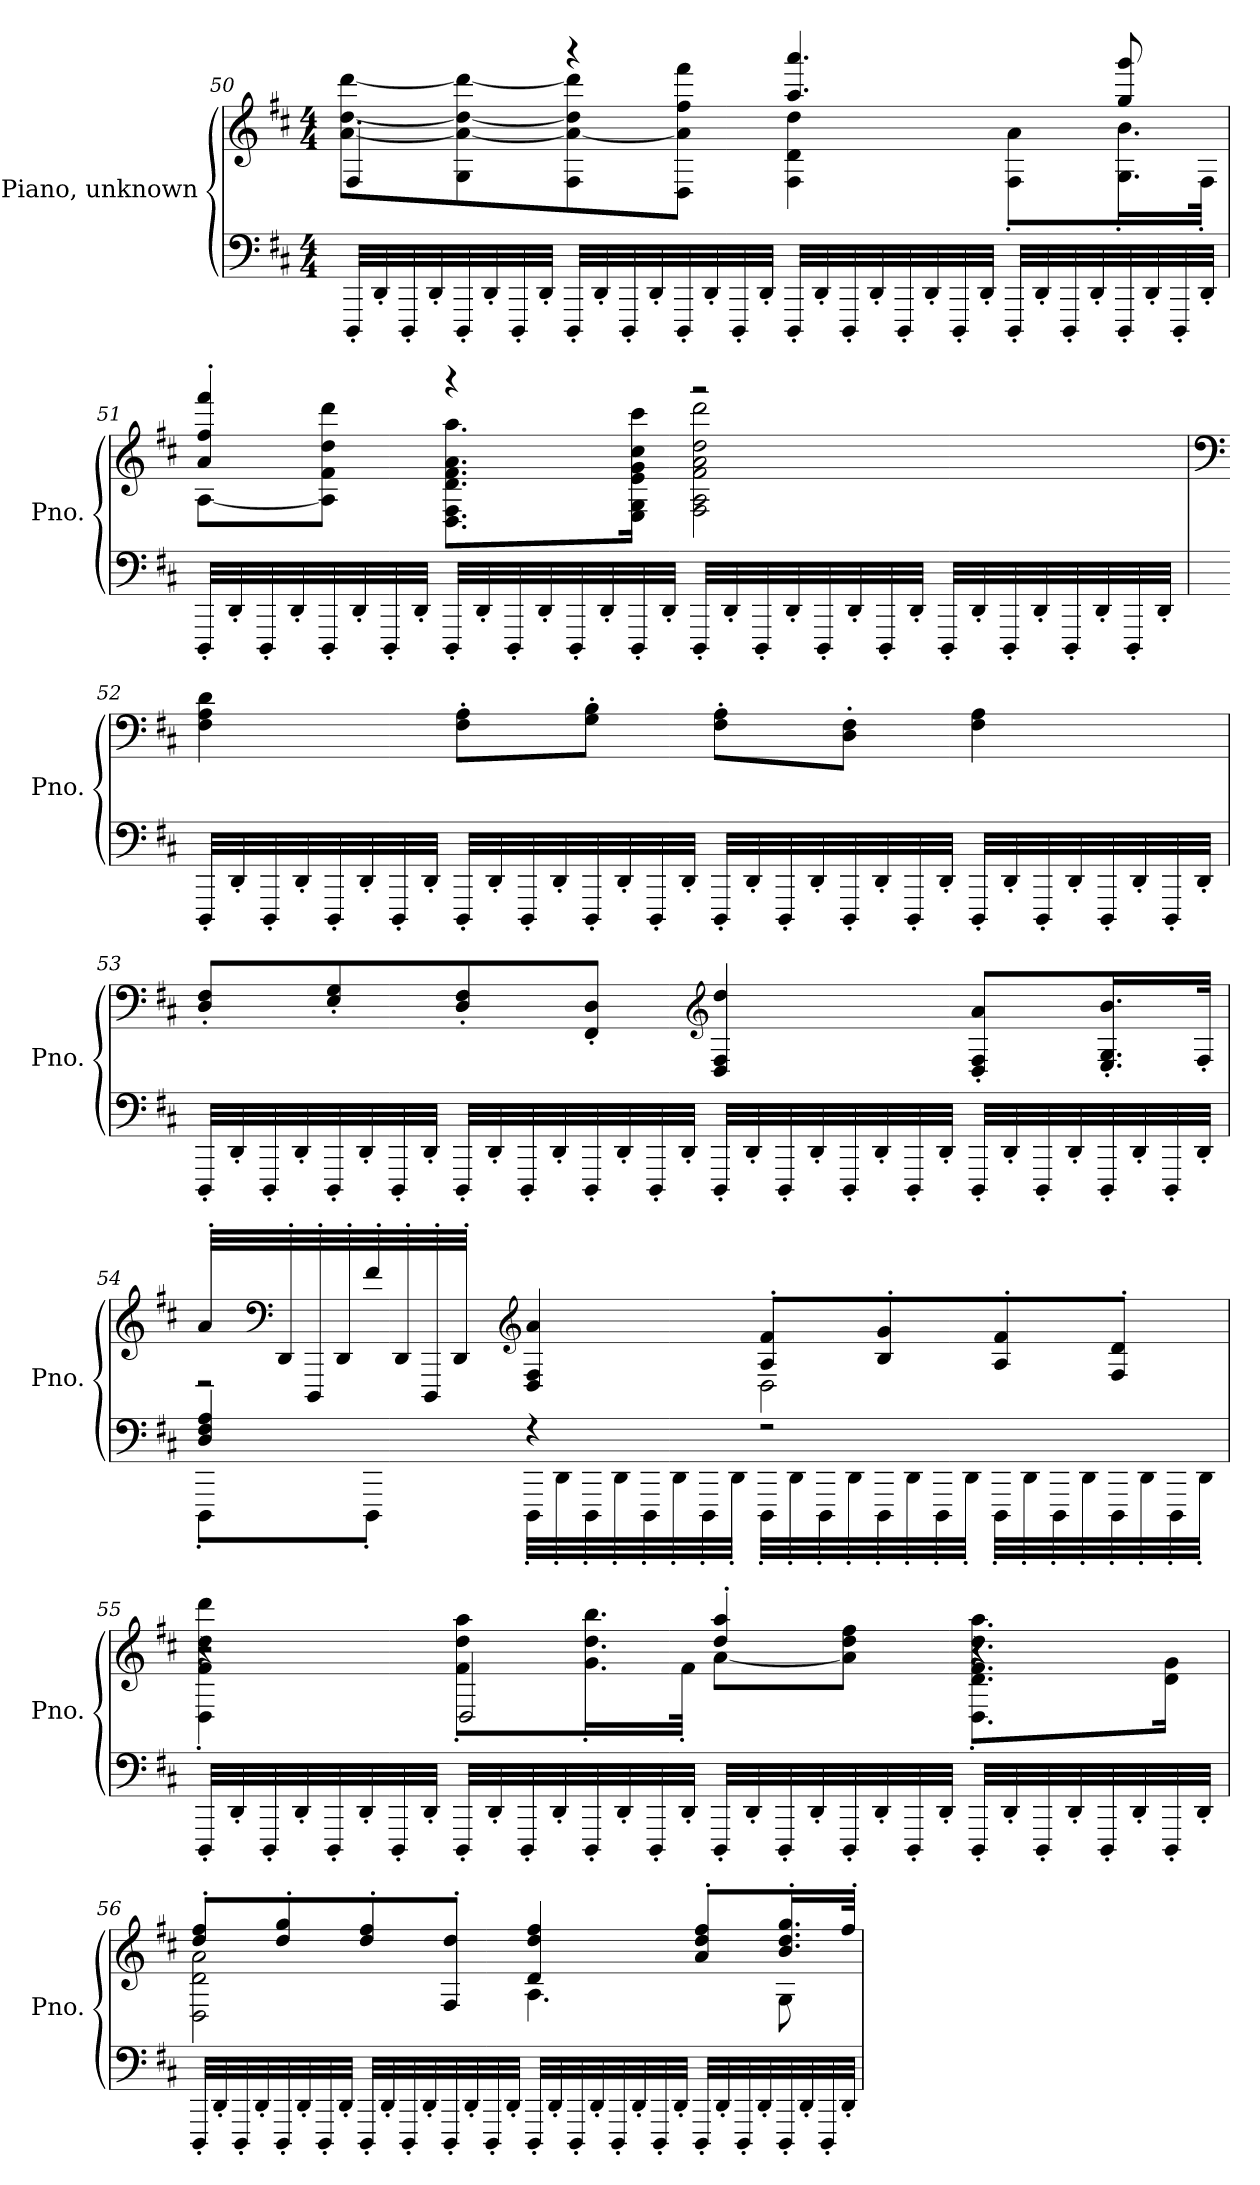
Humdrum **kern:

**kern	**kern
*part1	*part1
*staff2	*staff1
*I"Piano, unknown	*
*I'Pno.	*
!!LO:LB:g=z
*clefF4	*clefG2
*k[f#c#]	*k[f#c#]
*M4/4	*M4/4
=50	=50
*	*^
32DDD'/LLL	4F#'/	[8a\ [8dd\ [8ddd\L
32DD'/	.	.
32DDD'/	.	.
32DD'/	.	.
32DDD'/	.	8G\ 8a\_ 8dd\_ 8ddd\_
32DD'/	.	.
32DDD'/	.	.
32DD'/JJJ	.	.
32DDD'/LLL	4r	8F#\ 8a\_ 8dd\] 8ddd\]
32DD'/	.	.
32DDD'/	.	.
32DD'/	.	.
32DDD'/	.	8D\ 8a\] 8ff#\ 8fff#\J
32DD'/	.	.
32DDD'/	.	.
32DD'/JJJ	.	.
32DDD'/LLL	4.aa/ 4.aaa/	4F#\ 4d\ 4dd\
32DD'/	.	.
32DDD'/	.	.
32DD'/	.	.
32DDD'/	.	.
32DD'/	.	.
32DDD'/	.	.
32DD'/JJJ	.	.
32DDD'/LLL	.	8F#\' 8a\'L
32DD'/	.	.
32DDD'/	.	.
32DD'/	.	.
32DDD'/	8gg/ 8ggg/	16.G\' 16.b\'L
32DD'/	.	.
32DDD'/	.	.
32DD'/JJJ	.	32F#'\JJk
!!LO:LB:g=z	!!
=51	=51	=51
32DDD'/LLL	4a/' 4ff#/' 4fff#/'	[8A\L
32DD'/	.	.
32DDD'/	.	.
32DD'/	.	.
32DDD'/	.	8A\] 8f#\ 8dd\ 8ddd\J
32DD'/	.	.
32DDD'/	.	.
32DD'/JJJ	.	.
32DDD'/LLL	4r	8.D\ 8.F#\ 8.d\ 8.f#\ 8.a\ 8.aa\L
32DD'/	.	.
32DDD'/	.	.
32DD'/	.	.
32DDD'/	.	.
32DD'/	.	.
32DDD'/	.	16E\ 16G\ 16e\ 16g\ 16cc#\ 16ccc#\Jk
32DD'/JJJ	.	.
32DDD'/LLL	2r	2F#\ 2A\ 2f#\ 2a\ 2dd\ 2ddd\
32DD'/	.	.
32DDD'/	.	.
32DD'/	.	.
32DDD'/	.	.
32DD'/	.	.
32DDD'/	.	.
32DD'/JJJ	.	.
32DDD'/LLL	.	.
32DD'/	.	.
32DDD'/	.	.
32DD'/	.	.
32DDD'/	.	.
32DD'/	.	.
32DDD'/	.	.
32DD'/JJJ	.	.
*	*v	*v
!!LO:LB:g=z
=52	=52
*	*clefF4
32DDD'/LLL	4F#\ 4A\ 4d\
32DD'/	.
32DDD'/	.
32DD'/	.
32DDD'/	.
32DD'/	.
32DDD'/	.
32DD'/JJJ	.
32DDD'/LLL	8F#\' 8A\'L
32DD'/	.
32DDD'/	.
32DD'/	.
32DDD'/	8G\' 8B\'J
32DD'/	.
32DDD'/	.
32DD'/JJJ	.
32DDD'/LLL	8F#\' 8A\'L
32DD'/	.
32DDD'/	.
32DD'/	.
32DDD'/	8D\' 8F#\'J
32DD'/	.
32DDD'/	.
32DD'/JJJ	.
32DDD'/LLL	4F#\ 4A\
32DD'/	.
32DDD'/	.
32DD'/	.
32DDD'/	.
32DD'/	.
32DDD'/	.
32DD'/JJJ	.
!!LO:LB:g=z
=53	=53
32DDD'/LLL	8D/' 8F#/'L
32DD'/	.
32DDD'/	.
32DD'/	.
32DDD'/	8E/' 8G/'
32DD'/	.
32DDD'/	.
32DD'/JJJ	.
32DDD'/LLL	8D/' 8F#/'
32DD'/	.
32DDD'/	.
32DD'/	.
32DDD'/	8FF#/' 8D/'J
32DD'/	.
32DDD'/	.
32DD'/JJJ	.
*	*clefG2
32DDD'/LLL	4D/ 4F#/ 4dd/
32DD'/	.
32DDD'/	.
32DD'/	.
32DDD'/	.
32DD'/	.
32DDD'/	.
32DD'/JJJ	.
32DDD'/LLL	8D/' 8F#/' 8a/'L
32DD'/	.
32DDD'/	.
32DD'/	.
32DDD'/	16.E/' 16.G/' 16.b/'L
32DD'/	.
32DDD'/	.
32DD'/JJJ	32F#'/JJk
!!LO:PB:g=z
=54	=54
*^	*^
4D/ 4F#/ 4A/	8DDD'\L	32a'/LLL	2r
*	*	*clefF4	*
.	.	32DD'/	.
.	.	32DDD'/	.
.	.	32DD'/	.
.	8DDD'\J	32f#'/	.
.	.	32DD'/	.
.	.	32DDD'/	.
.	.	32DD'/JJJ	.
*	*	*clefG2	*
4r	32DDD'\LLL	4D/ 4F#/ 4a/	.
.	32DD'\	.	.
.	32DDD'\	.	.
.	32DD'\	.	.
.	32DDD'\	.	.
.	32DD'\	.	.
.	32DDD'\	.	.
.	32DD'\JJJ	.	.
2r	32DDD'\LLL	8A/' 8f#/'L	2D\
.	32DD'\	.	.
.	32DDD'\	.	.
.	32DD'\	.	.
.	32DDD'\	8B/' 8g/'	.
.	32DD'\	.	.
.	32DDD'\	.	.
.	32DD'\JJJ	.	.
.	32DDD'\LLL	8A/' 8f#/'	.
.	32DD'\	.	.
.	32DDD'\	.	.
.	32DD'\	.	.
.	32DDD'\	8F#/' 8d/'J	.
.	32DD'\	.	.
.	32DDD'\	.	.
.	32DD'\JJJ	.	.
*v	*v	*	*
!!LO:LB:g=z
=55	=55	=55
*	*	*^
32DDD'/LLL	2r	4D\' 4f#\' 4dd\' 4ddd\'	4r
32DD'/	.	.	.
32DDD'/	.	.	.
32DD'/	.	.	.
32DDD'/	.	.	.
32DD'/	.	.	.
32DDD'/	.	.	.
32DD'/JJJ	.	.	.
32DDD'/LLL	.	8f#\' 8dd\' 8aa\'L	2D/
32DD'/	.	.	.
32DDD'/	.	.	.
32DD'/	.	.	.
32DDD'/	.	16.g\' 16.dd\' 16.bb\'L	.
32DD'/	.	.	.
32DDD'/	.	.	.
32DD'/JJJ	.	32f#'\JJk	.
32DDD'/LLL	4dd/' 4aa/'	[8a\L	.
32DD'/	.	.	.
32DDD'/	.	.	.
32DD'/	.	.	.
32DDD'/	.	8a\] 8dd\ 8ff#\J	.
32DD'/	.	.	.
32DDD'/	.	.	.
32DD'/JJJ	.	.	.
32DDD'/LLL	4r	8.D\' 8.d\' 8.f#\' 8.dd\' 8.aa\'L	4r
32DD'/	.	.	.
32DDD'/	.	.	.
32DD'/	.	.	.
32DDD'/	.	.	.
32DD'/	.	.	.
32DDD'/	.	16d\ 16g\Jk	.
32DD'/JJJ	.	.	.
*	*	*v	*v
!!LO:LB:g=z
=56	=56	=56
32DDD'/LLL	8dd/' 8ff#/'L	2D\ 2d\ 2a\
32DD'/	.	.
32DDD'/	.	.
32DD'/	.	.
32DDD'/	8dd/' 8gg/'	.
32DD'/	.	.
32DDD'/	.	.
32DD'/JJJ	.	.
32DDD'/LLL	8dd/' 8ff#/'	.
32DD'/	.	.
32DDD'/	.	.
32DD'/	.	.
32DDD'/	8F#/' 8dd/'J	.
32DD'/	.	.
32DDD'/	.	.
32DD'/JJJ	.	.
32DDD'/LLL	4d/ 4dd/ 4ff#/	4.A\
32DD'/	.	.
32DDD'/	.	.
32DD'/	.	.
32DDD'/	.	.
32DD'/	.	.
32DDD'/	.	.
32DD'/JJJ	.	.
32DDD'/LLL	8a/' 8dd/' 8ff#/'L	.
32DD'/	.	.
32DDD'/	.	.
32DD'/	.	.
32DDD'/	16.b/' 16.dd/' 16.gg/'L	8G\
32DD'/	.	.
32DDD'/	.	.
32DD'/JJJ	32ff#'/JJk	.
*	*v	*v
=	=
*-	*-
